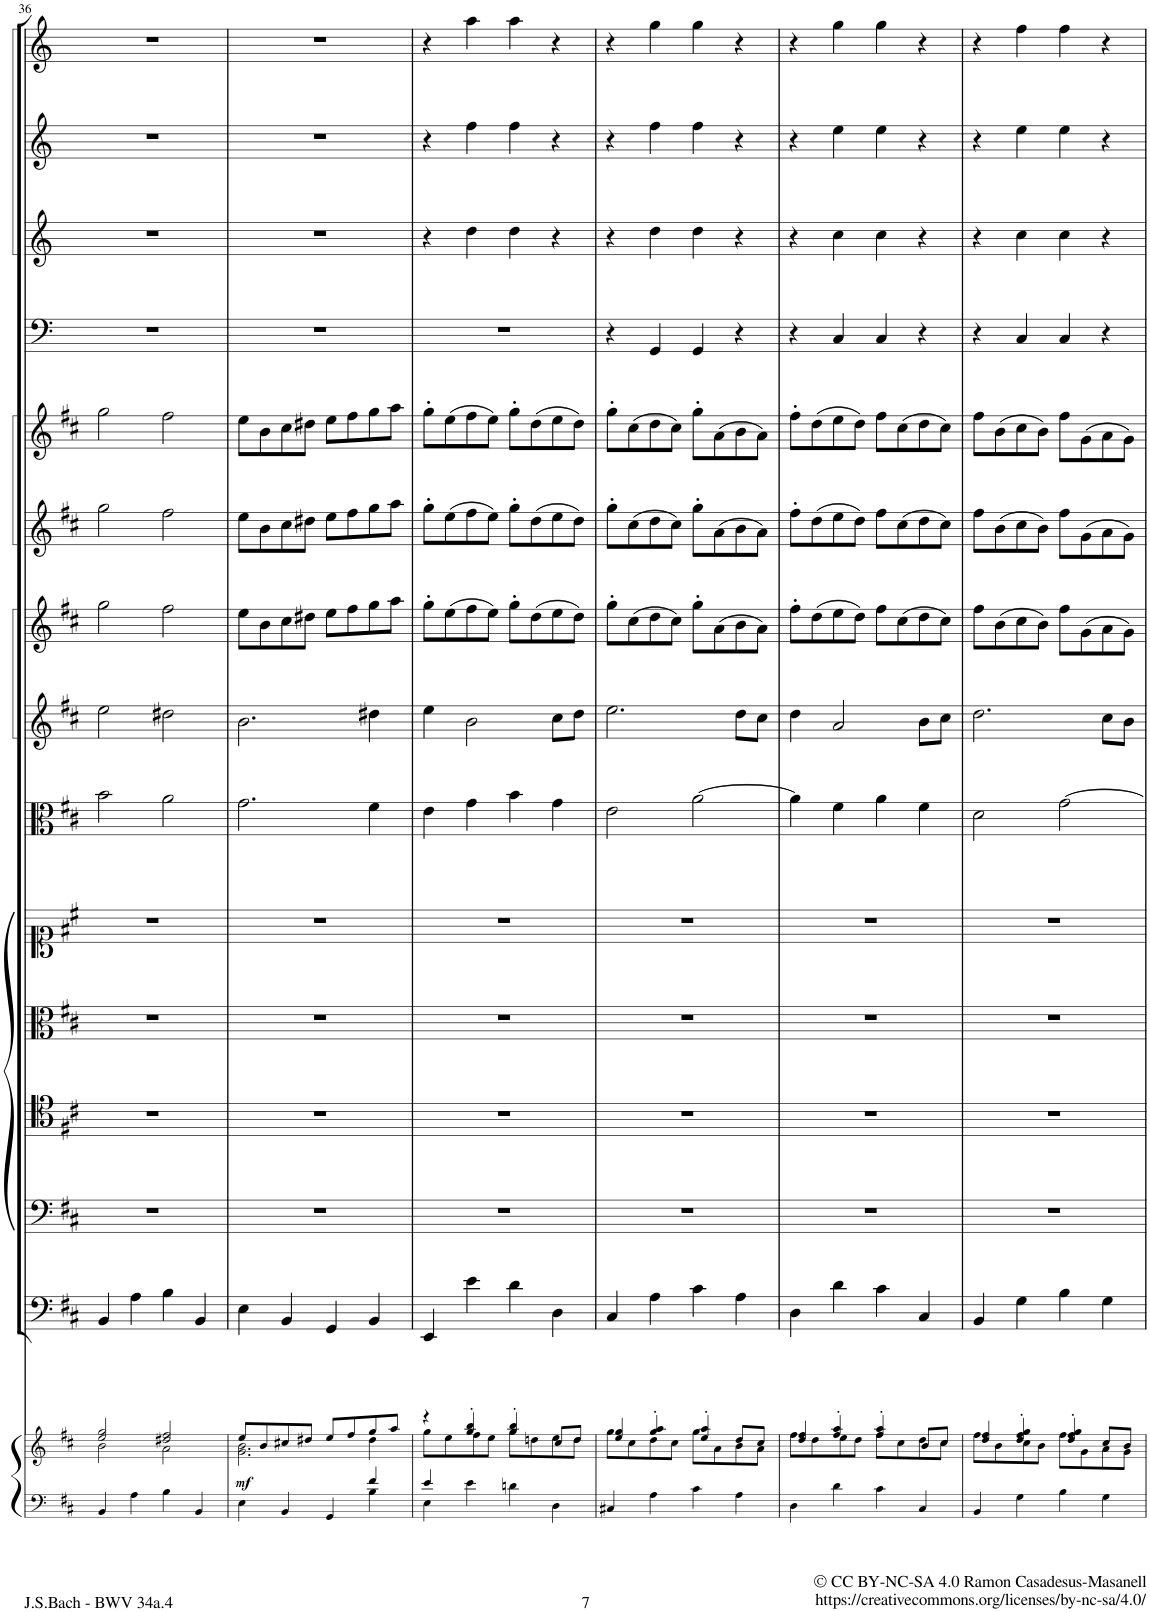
**kern	**kern	**dynam	**kern	**kern	**kern	**kern	**kern	**kern	**kern	**kern	**kern	**kern	**kern	**kern	**kern	**kern
*part15	*part15	*part15	*part14	*part13	*part12	*part11	*part10	*part9	*part8	*part7	*part6	*part5	*part4	*part3	*part2	*part1
*staff16	*staff15	*staff15/16	*staff14	*staff13	*staff12	*staff11	*staff10	*staff9	*staff8	*staff7	*staff6	*staff5	*staff4	*staff3	*staff2	*staff1
*I"Piano reduction	*	*	*I"Continuo.	*I"Basso	*I"Tenore	*I"Alto	*I"Soprano	*I"Viola.	*I"Violino II	*I"Violino I	*I"Oboe II	*I"Oboe I	*I"Timpani.	*I"Tromba III.	*I"Tromba II.	*I"Tromba 1.
*I'Pno	*	*	*	*	*	*	*	*I'Vla	*	*I'Vln	*I'Ob	*I'Ob	*I'Timp	*	*	*
!!LO:PB:g=z
*clefF4	*clefG2	*	*clefF4	*clefF4	*clefC4	*clefC3	*clefC1	*clefC3	*clefG2	*clefG2	*clefG2	*clefG2	*clefF4	*clefG2	*clefG2	*clefG2
*	*	*	*	*	*	*	*	*	*	*	*	*	*Trd-1c-2	*Trd-1c-2	*Trd-1c-2	*Trd-1c-2
*k[f#c#]	*k[f#c#]	*	*k[f#c#]	*k[f#c#]	*k[f#c#]	*k[f#c#]	*k[f#c#]	*k[f#c#]	*k[f#c#]	*k[f#c#]	*k[f#c#]	*k[f#c#]	*k[]	*k[]	*k[]	*k[]
*M2/2	*M2/2	*	*M2/2	*M2/2	*M2/2	*M2/2	*M2/2	*M2/2	*M2/2	*M2/2	*M2/2	*M2/2	*M2/2	*M2/2	*M2/2	*M2/2
*met(c|)	*met(c|)	*	*met(c|)	*met(c|)	*met(c|)	*met(c|)	*met(c|)	*met(c|)	*met(c|)	*met(c|)	*met(c|)	*met(c|)	*met(c|)	*met(c|)	*met(c|)	*met(c|)
=36	=36	=36	=36	=36	=36	=36	=36	=36	=36	=36	=36	=36	=36	=36	=36	=36
*	*^	*	*	*	*	*	*	*	*	*	*	*	*	*	*	*
4BB/	2ee/ 2gg/	2b\	.	4BB/	1r	1r	1r	1r	2b\	2ee\	2gg\	2gg\	2gg\	1r	1r	1r	1r
4A\	.	.	.	4A\	.	.	.	.	.	.	.	.	.	.	.	.	.
4B\	2dd#X/ 2ff#/	2a\	.	4B\	.	.	.	.	2a\	2dd#X\	2ff#\	2ff#\	2ff#\	.	.	.	.
4BB/	.	.	.	4BB/	.	.	.	.	.	.	.	.	.	.	.	.	.
=37	=37	=37	=37	=37	=37	=37	=37	=37	=37	=37	=37	=37	=37	=37	=37	=37	=37
*^	*	*	*	*	*	*	*	*	*	*	*	*	*	*	*	*	*
!	!	!	!	!LO:DY:b	!	!	!	!	!	!	!	!	!	!	!	!	!	!
4E\	2ryy	8ee/L	2.g\ 2.b\	mf	4E\	1r	1r	1r	1r	2.g\	2.b\	8ee\L	8ee\L	8ee\L	1r	1r	1r	1r
.	.	8b/	.	.	.	.	.	.	.	.	.	8b\	8b\	8b\	.	.	.	.
4BB/	.	8cc#X/	.	.	4BB/	.	.	.	.	.	.	8cc#\	8cc#\	8cc#\	.	.	.	.
.	.	8dd#X/J	.	.	.	.	.	.	.	.	.	8dd#X\J	8dd#X\J	8dd#X\J	.	.	.	.
4GG/	4ryy	8ee/L	.	.	4GG/	.	.	.	.	.	.	8ee\L	8ee\L	8ee\L	.	.	.	.
.	.	8ff#/	.	.	.	.	.	.	.	.	.	8ff#\	8ff#\	8ff#\	.	.	.	.
4f#/	4B\	8gg/	4dd#\	.	4BB/	.	.	.	.	4f#\	4dd#X\	8gg\	8gg\	8gg\	.	.	.	.
.	.	8aa/J	.	.	.	.	.	.	.	.	.	8aa\J	8aa\J	8aa\J	.	.	.	.
=38	=38	=38	=38	=38	=38	=38	=38	=38	=38	=38	=38	=38	=38	=38	=38	=38	=38	=38
4e/	4E\	4r	8gg\L	.	4EE/	1r	1r	1r	1r	4e\	4ee\	8gg'\L	8gg'\L	8gg'\L	1r	4r	4r	4r
.	.	.	8ee\	.	.	.	.	.	.	.	.	(8ee\	(8ee\	(8ee\	.	.	.	.
4ryy	4e\	4gg/' 4bb/'	8ff#\	.	4e\	.	.	.	.	4g\	2b\	8ff#\	8ff#\	8ff#\	.	4dd\	4ff\	4aa\
.	.	.	8ee\J	.	.	.	.	.	.	.	.	8ee\J)	8ee\J)	8ee\J)	.	.	.	.
2ryy	4dn\	4gg/' 4bb/'	8gg\L	.	4d\	.	.	.	.	4b\	.	8gg'\L	8gg'\L	8gg'\L	.	4dd\	4ff\	4aa\
.	.	.	8ddn\	.	.	.	.	.	.	.	.	(8dd\	(8dd\	(8dd\	.	.	.	.
.	4D\	8cc#/L	8ee\	.	4D\	.	.	.	.	4g\	8cc#\L	8ee\	8ee\	8ee\	.	4r	4r	4r
.	.	8dd/J	8dd\J	.	.	.	.	.	.	.	8dd\J	8dd\J)	8dd\J)	8dd\J)	.	.	.	.
*v	*v	*	*	*	*	*	*	*	*	*	*	*	*	*	*	*	*	*
=39	=39	=39	=39	=39	=39	=39	=39	=39	=39	=39	=39	=39	=39	=39	=39	=39	=39
4C#X/	4ee/ 4gg/	8gg\L	.	4C#/	1r	1r	1r	1r	2e\	2.ee\	8gg'\L	8gg'\L	8gg'\L	4r	4r	4r	4r
.	.	8cc#\	.	.	.	.	.	.	.	.	(8cc#\	(8cc#\	(8cc#\	.	.	.	.
4A\	4gg/' 4aa/'	8dd\	.	4A\	.	.	.	.	.	.	8dd\	8dd\	8dd\	4GG/	4dd\	4ff\	4gg\
.	.	8cc#\J	.	.	.	.	.	.	.	.	8cc#\J)	8cc#\J)	8cc#\J)	.	.	.	.
4c#\	4ee/' 4aa/'	8gg\L	.	4c#\	.	.	.	.	[2a\	.	8gg'\L	8gg'\L	8gg'\L	4GG/	4dd\	4ff\	4gg\
.	.	8a\	.	.	.	.	.	.	.	.	(8a\	(8a\	(8a\	.	.	.	.
4A\	8dd/L	8b\	.	4A\	.	.	.	.	.	8dd\L	8b\	8b\	8b\	4r	4r	4r	4r
.	8cc#/J	8a\J	.	.	.	.	.	.	.	8cc#\J	8a\J)	8a\J)	8a\J)	.	.	.	.
=40	=40	=40	=40	=40	=40	=40	=40	=40	=40	=40	=40	=40	=40	=40	=40	=40	=40
4D\	4dd/ 4ff#/	8ff#\L	.	4D\	1r	1r	1r	1r	4a\]	4dd\	8ff#'\L	8ff#'\L	8ff#'\L	4r	4r	4r	4r
.	.	8dd\	.	.	.	.	.	.	.	.	(8dd\	(8dd\	(8dd\	.	.	.	.
4d\	4ff#/' 4aa/'	8ee\	.	4d\	.	.	.	.	4f#\	2a/	8ee\	8ee\	8ee\	4C/	4cc\	4ee\	4gg\
.	.	8dd\J	.	.	.	.	.	.	.	.	8dd\J)	8dd\J)	8dd\J)	.	.	.	.
4c#\	4ff#/' 4aa/'	8ff#\L	.	4c#\	.	.	.	.	4a\	.	8ff#\L	8ff#\L	8ff#\L	4C/	4cc\	4ee\	4gg\
.	.	8cc#\	.	.	.	.	.	.	.	.	(8cc#\	(8cc#\	(8cc#\	.	.	.	.
4C#/	8b/L	8dd\	.	4C#/	.	.	.	.	4f#\	8b\L	8dd\	8dd\	8dd\	4r	4r	4r	4r
.	8cc#/J	8cc#\J	.	.	.	.	.	.	.	8cc#\J	8cc#\J)	8cc#\J)	8cc#\J)	.	.	.	.
=41	=41	=41	=41	=41	=41	=41	=41	=41	=41	=41	=41	=41	=41	=41	=41	=41	=41
4BB/	4dd/ 4ff#/	8ff#\L	.	4BB/	1r	1r	1r	1r	2d\	2.dd\	8ff#\L	8ff#\L	8ff#\L	4r	4r	4r	4r
.	.	8b\	.	.	.	.	.	.	.	.	(8b\	(8b\	(8b\	.	.	.	.
4G\	4dd/' 4ff#/' 4gg/'	8cc#\	.	4G\	.	.	.	.	.	.	8cc#\	8cc#\	8cc#\	4C/	4cc\	4ee\	4ff\
.	.	8b\J	.	.	.	.	.	.	.	.	8b\J)	8b\J)	8b\J)	.	.	.	.
4B\	4dd/' 4ff#/' 4gg/'	8ff#\L	.	4B\	.	.	.	.	[2g\	.	8ff#\L	8ff#\L	8ff#\L	4C/	4cc\	4ee\	4ff\
.	.	8g\	.	.	.	.	.	.	.	.	(8g\	(8g\	(8g\	.	.	.	.
4G\	8cc#/L	8a\	.	4G\	.	.	.	.	.	8cc#\L	8a\	8a\	8a\	4r	4r	4r	4r
.	8b/J	8g\J	.	.	.	.	.	.	.	8b\J	8g\J)	8g\J)	8g\J)	.	.	.	.
*	*v	*v	*	*	*	*	*	*	*	*	*	*	*	*	*	*	*
=	=	=	=	=	=	=	=	=	=	=	=	=	=	=	=	=
*-	*-	*-	*-	*-	*-	*-	*-	*-	*-	*-	*-	*-	*-	*-	*-	*-
